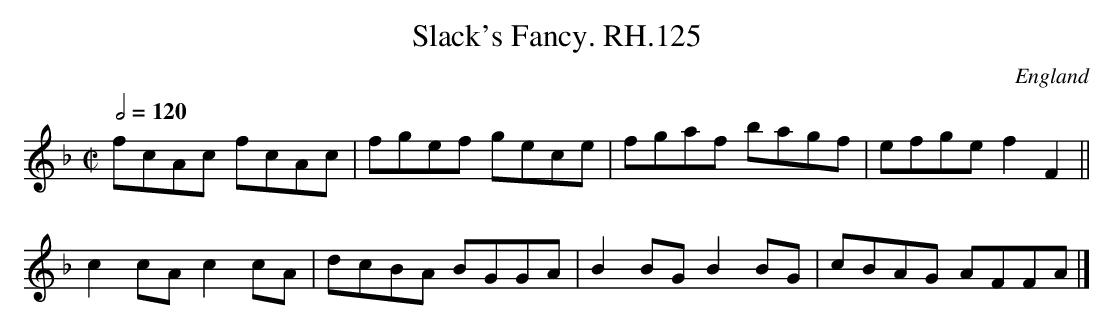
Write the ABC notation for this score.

X:1
T:Slack's Fancy. RH.125
O:England
M:C|
L:1/8
Q:1/2=120
K:F
fcAc fcAc|fgef gece|\
fgaf bagf|efge f2F2||
c2cA c2cA|dcBA BGGA|\
B2BG B2BG|cBAG AFFA|]
